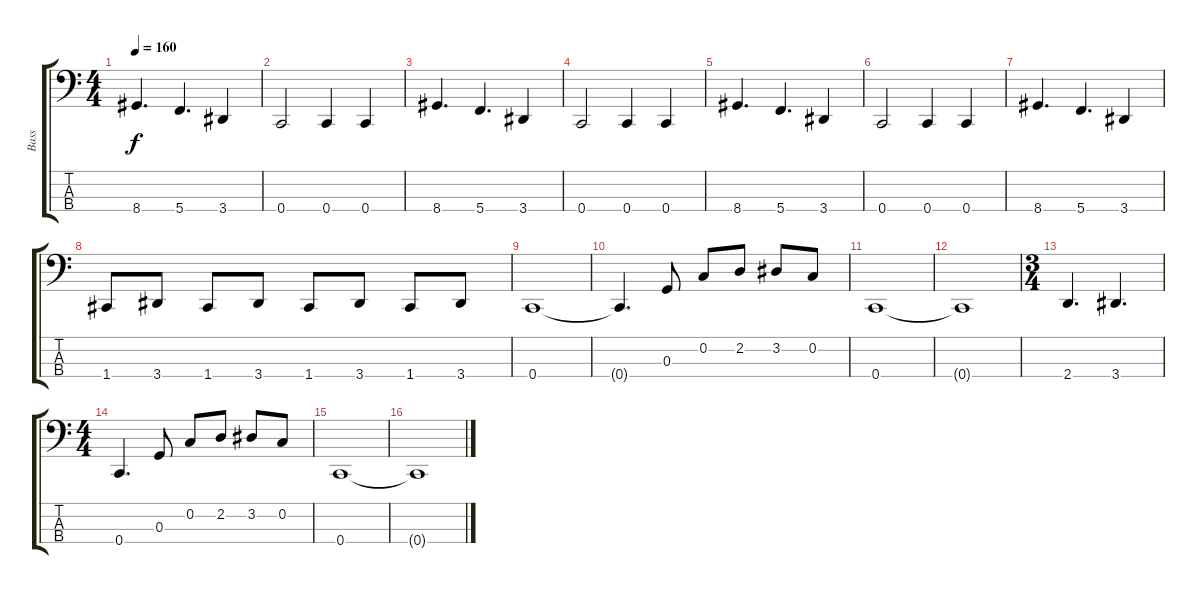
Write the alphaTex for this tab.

\track ("Bass" "Bass") {instrument electricbassfinger}
\staff {score tabs}
\tuning (F2 C2 G1 C1) {hide}
\ts (4 4)
\tempo 160
\clef f4
\ks c
8.4.4{d dy f} 5.4.4{d} 3.4.4 |
0.4.2 0.4.4 0.4.4 |
8.4.4{d} 5.4.4{d} 3.4.4 |
0.4.2 0.4.4 0.4.4 |
8.4.4{d} 5.4.4{d} 3.4.4 |
0.4.2 0.4.4 0.4.4 |
8.4.4{d} 5.4.4{d} 3.4.4 |
1.4.8 3.4.8 1.4.8 3.4.8 1.4.8 3.4.8 1.4.8 3.4.8 |
0.4.1 |
0.4{t}.4{d} 0.3.8 0.2.8 2.2.8 3.2.8 0.2.8 |
0.4.1 |
0.4{t}.1 |
\ts (3 4)
2.4.4{d} 3.4.4{d} |
\ts (4 4)
0.4.4{d} 0.3.8 0.2.8 2.2.8 3.2.8 0.2.8 |
0.4.1 |
0.4{t}.1
